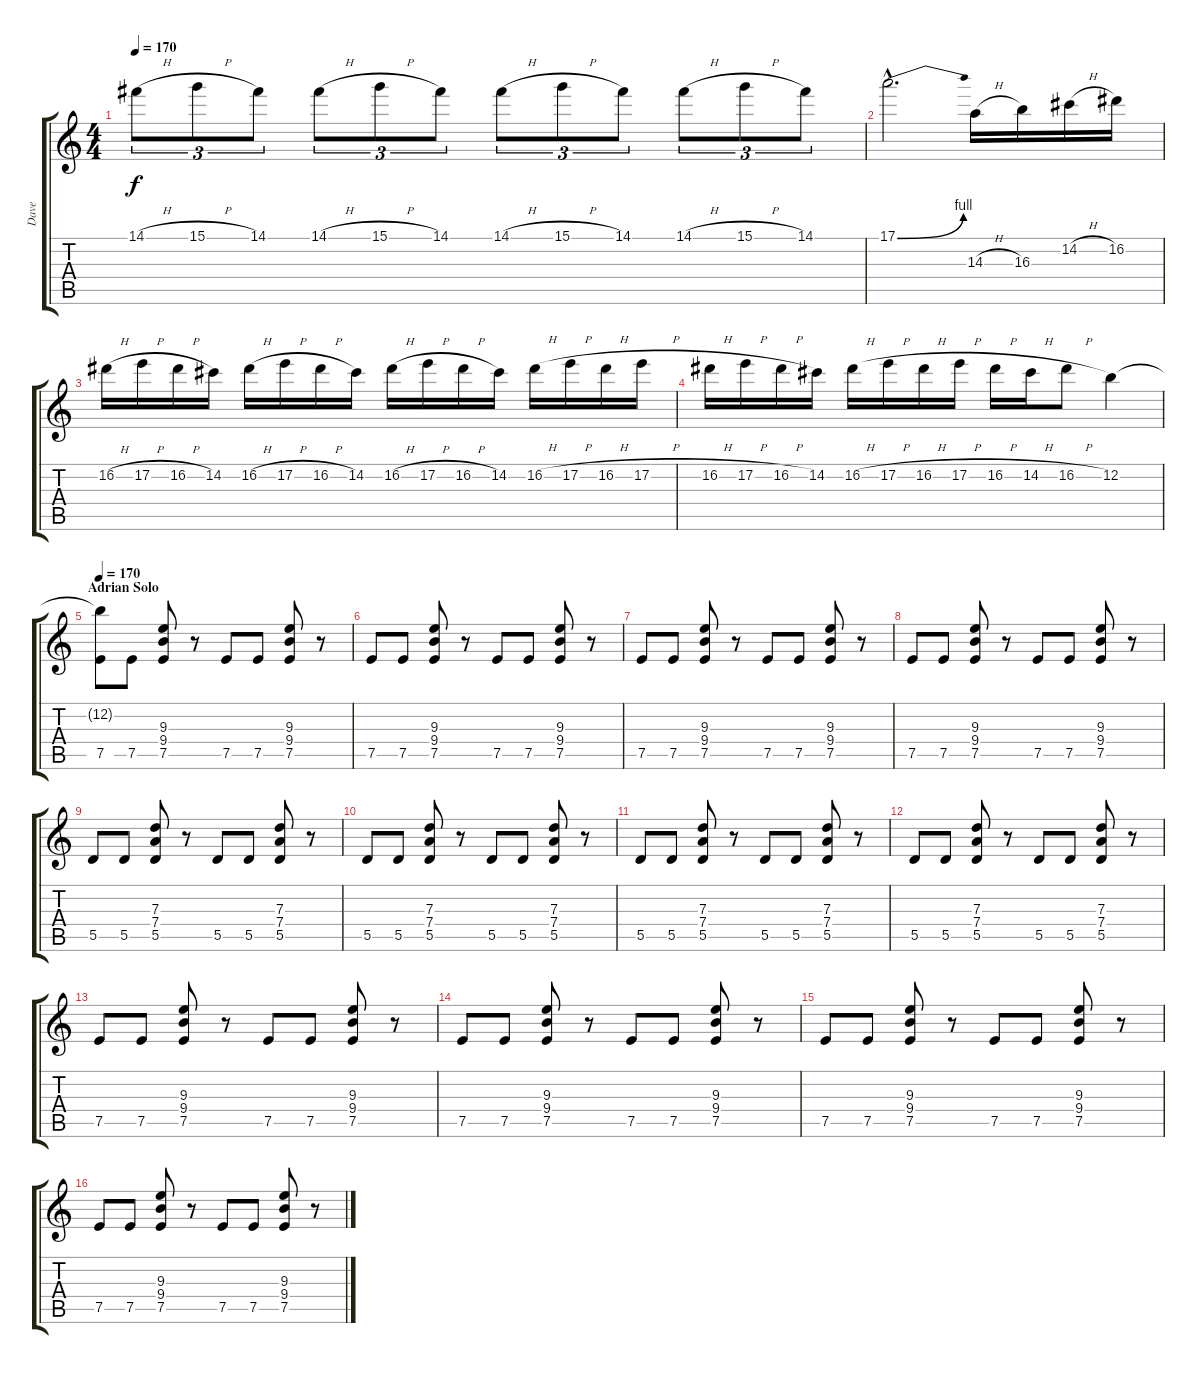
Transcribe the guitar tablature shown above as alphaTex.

\track ("Dave" "Dave") {instrument distortionguitar}
\staff {score tabs}
\tuning (E4 B3 G3 D3 A2 E2) {hide}
\ts (4 4)
\tempo 170
\clef g2
\ks c
14.1{h}.8{tu (3 2) dy f} 15.1{h}.8{tu (3 2)} 14.1.8{tu (3 2)} 14.1{h}.8{tu (3 2)} 15.1{h}.8{tu (3 2)} 14.1.8{tu (3 2)} 14.1{h}.8{tu (3 2)} 15.1{h}.8{tu (3 2)} 14.1.8{tu (3 2)} 14.1{h}.8{tu (3 2)} 15.1{h}.8{tu (3 2)} 14.1.8{tu (3 2)} |
17.1{be (bend 0 0 60 4) hac}.2{d} 14.3{h}.16 16.3.16 14.2{h}.16 16.2.16 |
16.2{h}.16 17.2{h}.16 16.2{h}.16 14.2.16 16.2{h}.16 17.2{h}.16 16.2{h}.16 14.2.16 16.2{h}.16 17.2{h}.16 16.2{h}.16 14.2.16 16.2{h}.16 17.2{h}.16 16.2{h}.16 17.2{h}.16 |
16.2{h}.16 17.2{h}.16 16.2{h}.16 14.2.16 16.2{h}.16 17.2{h}.16 16.2{h}.16 17.2{h}.16 16.2{h}.16 14.2{h}.16 16.2{h}.8 12.2.4 |
\section ("" "Adrian Solo")
\tempo 170
(12.2{t} 7.5).8{volume 11} 7.5.8 (9.3 9.4 7.5).8 r.8 7.5.8 7.5.8 (9.3 9.4 7.5).8 r.8 |
7.5.8 7.5.8 (9.3 9.4 7.5).8 r.8 7.5.8 7.5.8 (9.3 9.4 7.5).8 r.8 |
7.5.8 7.5.8 (9.3 9.4 7.5).8 r.8 7.5.8 7.5.8 (9.3 9.4 7.5).8 r.8 |
7.5.8 7.5.8 (9.3 9.4 7.5).8 r.8 7.5.8 7.5.8 (9.3 9.4 7.5).8 r.8 |
5.5.8 5.5.8 (7.3 7.4 5.5).8 r.8 5.5.8 5.5.8 (7.3 7.4 5.5).8 r.8 |
5.5.8 5.5.8 (7.3 7.4 5.5).8 r.8 5.5.8 5.5.8 (7.3 7.4 5.5).8 r.8 |
5.5.8 5.5.8 (7.3 7.4 5.5).8 r.8 5.5.8 5.5.8 (7.3 7.4 5.5).8 r.8 |
5.5.8 5.5.8 (7.3 7.4 5.5).8 r.8 5.5.8 5.5.8 (7.3 7.4 5.5).8 r.8 |
7.5.8 7.5.8 (9.3 9.4 7.5).8 r.8 7.5.8 7.5.8 (9.3 9.4 7.5).8 r.8 |
7.5.8 7.5.8 (9.3 9.4 7.5).8 r.8 7.5.8 7.5.8 (9.3 9.4 7.5).8 r.8 |
7.5.8 7.5.8 (9.3 9.4 7.5).8 r.8 7.5.8 7.5.8 (9.3 9.4 7.5).8 r.8 |
7.5.8 7.5.8 (9.3 9.4 7.5).8 r.8 7.5.8 7.5.8 (9.3 9.4 7.5).8 r.8
